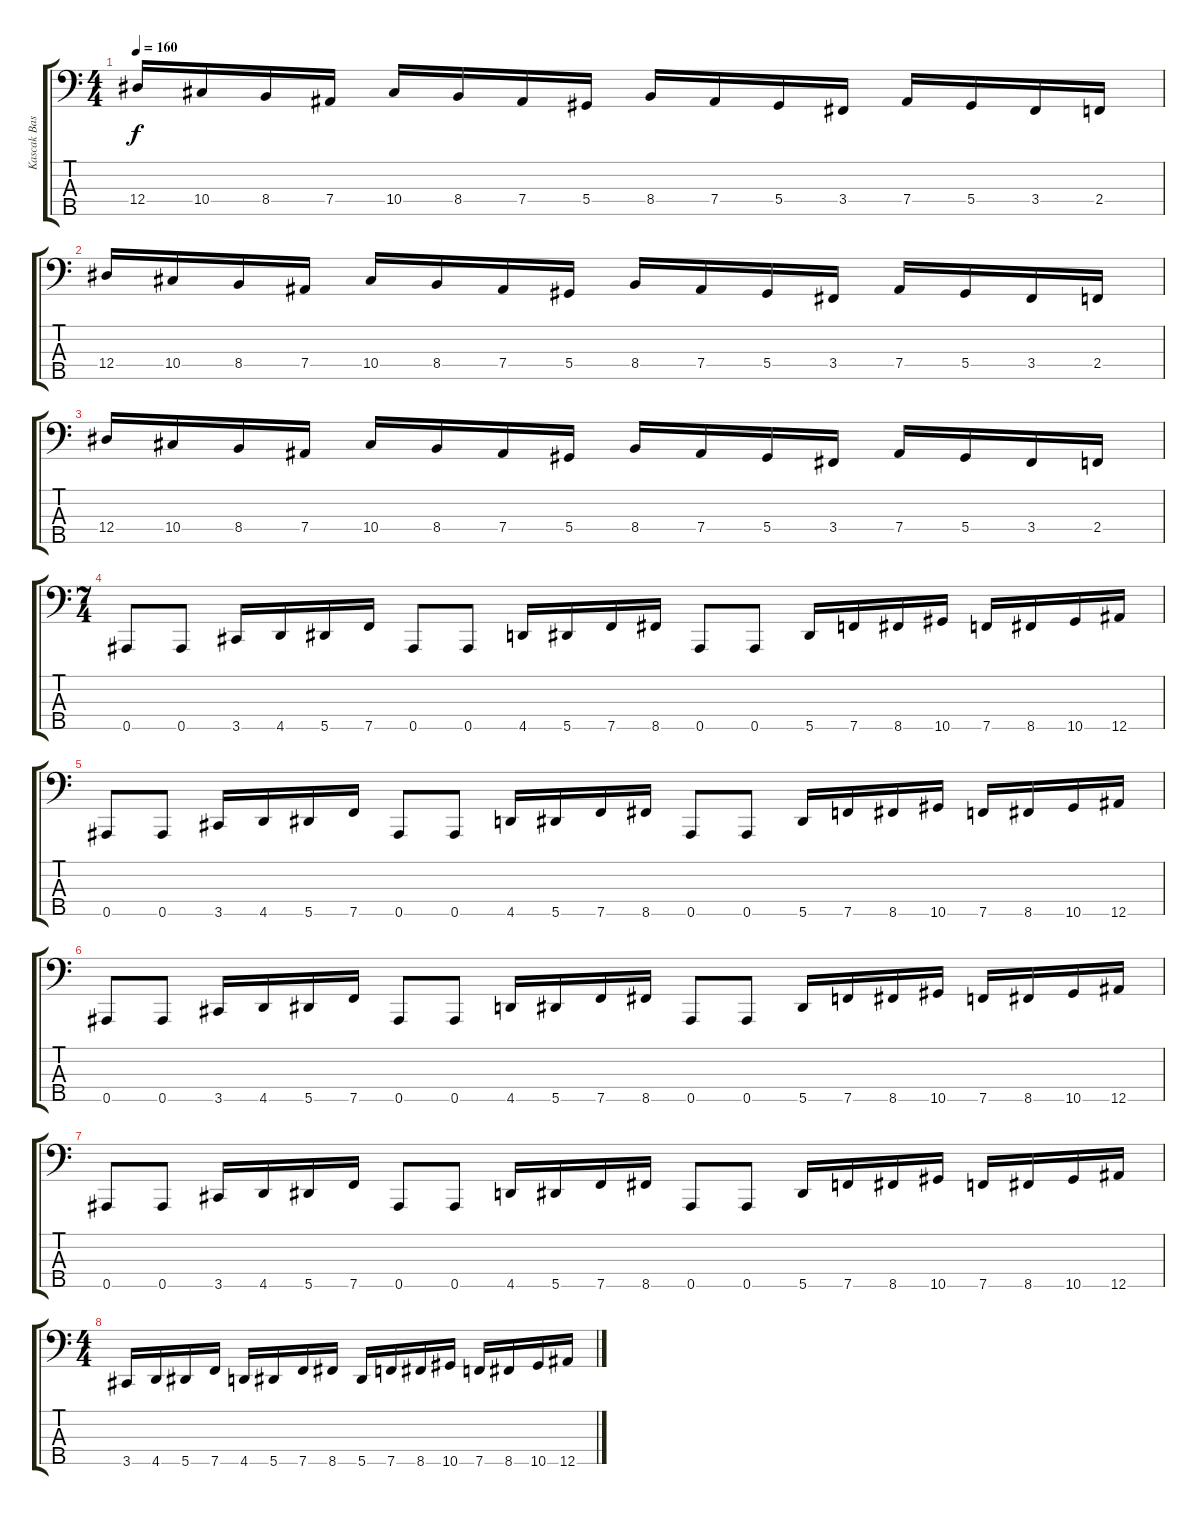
\track ("Kascak Bass" "Kascak Bas") {instrument electricbasspick}
\staff {score tabs}
\tuning (Gb2 Db2 Ab1 Eb1 Bb0) {hide}
\ts (4 4)
\tempo 160
\clef f4
\ks c
12.4.16{dy f} 10.4.16 8.4.16 7.4.16 10.4.16 8.4.16 7.4.16 5.4.16 8.4.16 7.4.16 5.4.16 3.4.16 7.4.16 5.4.16 3.4.16 2.4.16 |
12.4.16 10.4.16 8.4.16 7.4.16 10.4.16 8.4.16 7.4.16 5.4.16 8.4.16 7.4.16 5.4.16 3.4.16 7.4.16 5.4.16 3.4.16 2.4.16 |
12.4.16 10.4.16 8.4.16 7.4.16 10.4.16 8.4.16 7.4.16 5.4.16 8.4.16 7.4.16 5.4.16 3.4.16 7.4.16 5.4.16 3.4.16 2.4.16 |
\ts (7 4)
0.5.8 0.5.8 3.5.16 4.5.16 5.5.16 7.5.16 0.5.8 0.5.8 4.5.16 5.5.16 7.5.16 8.5.16 0.5.8 0.5.8 5.5.16 7.5.16 8.5.16 10.5.16 7.5.16 8.5.16 10.5.16 12.5.16 |
0.5.8 0.5.8 3.5.16 4.5.16 5.5.16 7.5.16 0.5.8 0.5.8 4.5.16 5.5.16 7.5.16 8.5.16 0.5.8 0.5.8 5.5.16 7.5.16 8.5.16 10.5.16 7.5.16 8.5.16 10.5.16 12.5.16 |
0.5.8 0.5.8 3.5.16 4.5.16 5.5.16 7.5.16 0.5.8 0.5.8 4.5.16 5.5.16 7.5.16 8.5.16 0.5.8 0.5.8 5.5.16 7.5.16 8.5.16 10.5.16 7.5.16 8.5.16 10.5.16 12.5.16 |
0.5.8 0.5.8 3.5.16 4.5.16 5.5.16 7.5.16 0.5.8 0.5.8 4.5.16 5.5.16 7.5.16 8.5.16 0.5.8 0.5.8 5.5.16 7.5.16 8.5.16 10.5.16 7.5.16 8.5.16 10.5.16 12.5.16 |
\ts (4 4)
3.5.16 4.5.16 5.5.16 7.5.16 4.5.16 5.5.16 7.5.16 8.5.16 5.5.16 7.5.16 8.5.16 10.5.16 7.5.16 8.5.16 10.5.16 12.5.16
